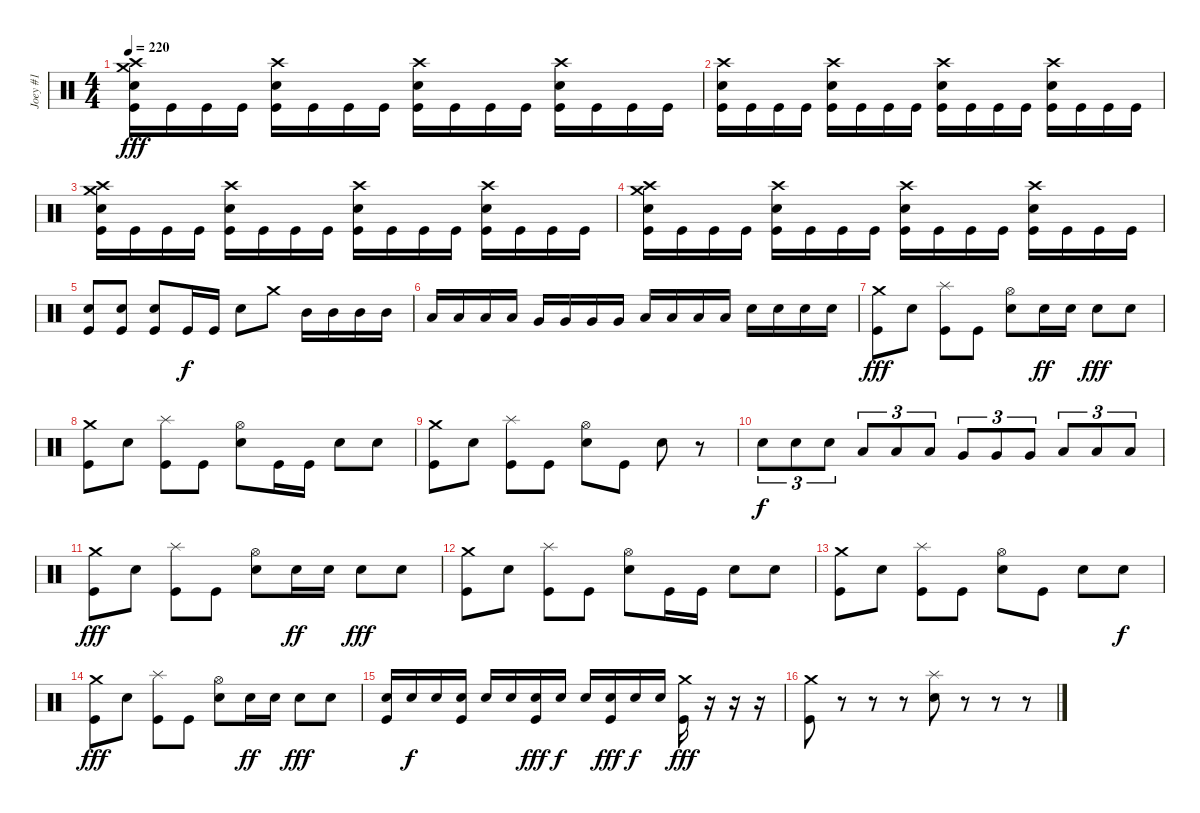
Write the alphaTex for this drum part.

\track ("Joey #1" "Joey #1") {instrument percussion}
\staff {score}
\articulation defaults
\ts (4 4)
\tempo 220
\clef neutral
\ks c
("Kick (hit)" "Electric Snare (hit)" "Crash medium (hit)" "Crash high (hit)").16{dy fff} "Kick (hit)".16 "Kick (hit)".16 "Kick (hit)".16 ("Kick (hit)" "Electric Snare (hit)" "Crash high (hit)").16 "Kick (hit)".16 "Kick (hit)".16 "Kick (hit)".16 ("Kick (hit)" "Electric Snare (hit)" "Crash high (hit)").16 "Kick (hit)".16 "Kick (hit)".16 "Kick (hit)".16 ("Kick (hit)" "Electric Snare (hit)" "Crash high (hit)").16 "Kick (hit)".16 "Kick (hit)".16 "Kick (hit)".16 |
("Kick (hit)" "Electric Snare (hit)" "Crash high (hit)").16 "Kick (hit)".16 "Kick (hit)".16 "Kick (hit)".16 ("Kick (hit)" "Electric Snare (hit)" "Crash high (hit)").16 "Kick (hit)".16 "Kick (hit)".16 "Kick (hit)".16 ("Kick (hit)" "Electric Snare (hit)" "Crash high (hit)").16 "Kick (hit)".16 "Kick (hit)".16 "Kick (hit)".16 ("Kick (hit)" "Electric Snare (hit)" "Crash high (hit)").16 "Kick (hit)".16 "Kick (hit)".16 "Kick (hit)".16 |
("Kick (hit)" "Electric Snare (hit)" "Crash medium (hit)" "Crash high (hit)").16 "Kick (hit)".16 "Kick (hit)".16 "Kick (hit)".16 ("Kick (hit)" "Electric Snare (hit)" "Crash high (hit)").16 "Kick (hit)".16 "Kick (hit)".16 "Kick (hit)".16 ("Kick (hit)" "Electric Snare (hit)" "Crash high (hit)").16 "Kick (hit)".16 "Kick (hit)".16 "Kick (hit)".16 ("Kick (hit)" "Electric Snare (hit)" "Crash high (hit)").16 "Kick (hit)".16 "Kick (hit)".16 "Kick (hit)".16 |
("Kick (hit)" "Electric Snare (hit)" "Crash medium (hit)" "Crash high (hit)").16 "Kick (hit)".16 "Kick (hit)".16 "Kick (hit)".16 ("Kick (hit)" "Electric Snare (hit)" "Crash high (hit)").16 "Kick (hit)".16 "Kick (hit)".16 "Kick (hit)".16 ("Kick (hit)" "Electric Snare (hit)" "Crash high (hit)").16 "Kick (hit)".16 "Kick (hit)".16 "Kick (hit)".16 ("Kick (hit)" "Electric Snare (hit)" "Crash high (hit)").16 "Kick (hit)".16 "Kick (hit)".16 "Kick (hit)".16 |
("Kick (hit)" "Electric Snare (hit)").8 ("Kick (hit)" "Electric Snare (hit)").8 ("Kick (hit)" "Electric Snare (hit)").8 "Kick (hit)".16{dy f} "Kick (hit)".16 "Electric Snare (hit)".8 "Crash medium (hit)".8 "Mid Tom (hit)".16 "Mid Tom (hit)".16 "Mid Tom (hit)".16 "Mid Tom (hit)".16 |
"Low Tom (hit)".16 "Low Tom (hit)".16 "Low Tom (hit)".16 "Low Tom (hit)".16 "Very Low Tom (hit)".16 "Very Low Tom (hit)".16 "Very Low Tom (hit)".16 "Very Low Tom (hit)".16 "Low Floor Tom (hit)".16 "Low Floor Tom (hit)".16 "Low Floor Tom (hit)".16 "Low Floor Tom (hit)".16 "Electric Snare (hit)".16 "Electric Snare (hit)".16 "Electric Snare (hit)".16 "Electric Snare (hit)".16 |
("Crash medium (hit)" "Kick (hit)").8{dy fff} "Electric Snare (hit)".8 ("Splash (hit)" "Kick (hit)").8 "Kick (hit)".8 ("Hi-Hat (open)" "Electric Snare (hit)").8 "Electric Snare (hit)".16{dy ff} "Electric Snare (hit)".16 "Electric Snare (hit)".8{dy fff} "Electric Snare (hit)".8 |
("Crash medium (hit)" "Kick (hit)").8 "Electric Snare (hit)".8 ("Splash (hit)" "Kick (hit)").8 "Kick (hit)".8 ("Hi-Hat (open)" "Electric Snare (hit)").8 "Kick (hit)".16 "Kick (hit)".16 "Electric Snare (hit)".8 "Electric Snare (hit)".8 |
("Crash medium (hit)" "Kick (hit)").8 "Electric Snare (hit)".8 ("Splash (hit)" "Kick (hit)").8 "Kick (hit)".8 ("Hi-Hat (open)" "Electric Snare (hit)").8 "Kick (hit)".8 "Electric Snare (hit)".8 r.8 |
"Electric Snare (hit)".8{tu (3 2) dy f} "Electric Snare (hit)".8{tu (3 2)} "Electric Snare (hit)".8{tu (3 2)} "Low Tom (hit)".8{tu (3 2)} "Low Tom (hit)".8{tu (3 2)} "Low Tom (hit)".8{tu (3 2)} "Very Low Tom (hit)".8{tu (3 2)} "Very Low Tom (hit)".8{tu (3 2)} "Very Low Tom (hit)".8{tu (3 2)} "Low Floor Tom (hit)".8{tu (3 2)} "Low Floor Tom (hit)".8{tu (3 2)} "Low Floor Tom (hit)".8{tu (3 2)} |
("Crash medium (hit)" "Kick (hit)").8{dy fff} "Electric Snare (hit)".8 ("Splash (hit)" "Kick (hit)").8 "Kick (hit)".8 ("Hi-Hat (open)" "Electric Snare (hit)").8 "Electric Snare (hit)".16{dy ff} "Electric Snare (hit)".16 "Electric Snare (hit)".8{dy fff} "Electric Snare (hit)".8 |
("Crash medium (hit)" "Kick (hit)").8 "Electric Snare (hit)".8 ("Splash (hit)" "Kick (hit)").8 "Kick (hit)".8 ("Hi-Hat (open)" "Electric Snare (hit)").8 "Kick (hit)".16 "Kick (hit)".16 "Electric Snare (hit)".8 "Electric Snare (hit)".8 |
("Crash medium (hit)" "Kick (hit)").8 "Electric Snare (hit)".8 ("Splash (hit)" "Kick (hit)").8 "Kick (hit)".8 ("Hi-Hat (open)" "Electric Snare (hit)").8 "Kick (hit)".8 "Electric Snare (hit)".8 "Electric Snare (hit)".8{dy f} |
("Crash medium (hit)" "Kick (hit)").8{dy fff} "Electric Snare (hit)".8 ("Splash (hit)" "Kick (hit)").8 "Kick (hit)".8 ("Hi-Hat (open)" "Electric Snare (hit)").8 "Electric Snare (hit)".16{dy ff} "Electric Snare (hit)".16 "Electric Snare (hit)".8{dy fff} "Electric Snare (hit)".8 |
("Kick (hit)" "Electric Snare (hit)").16 "Electric Snare (hit)".16{dy f} "Electric Snare (hit)".16 ("Kick (hit)" "Electric Snare (hit)").16 "Electric Snare (hit)".16 "Electric Snare (hit)".16 ("Kick (hit)" "Electric Snare (hit)").16{dy fff} "Electric Snare (hit)".16{dy f} "Electric Snare (hit)".16 ("Kick (hit)" "Electric Snare (hit)").16{dy fff} "Electric Snare (hit)".16{dy f} "Electric Snare (hit)".16 ("Crash medium (hit)" "Kick (hit)").16{dy fff} r.16 r.16 r.16 |
("Crash medium (hit)" "Kick (hit)").8 r.8 r.8 r.8 ("Electric Snare (hit)" "Splash (hit)").8 r.8 r.8 r.8
